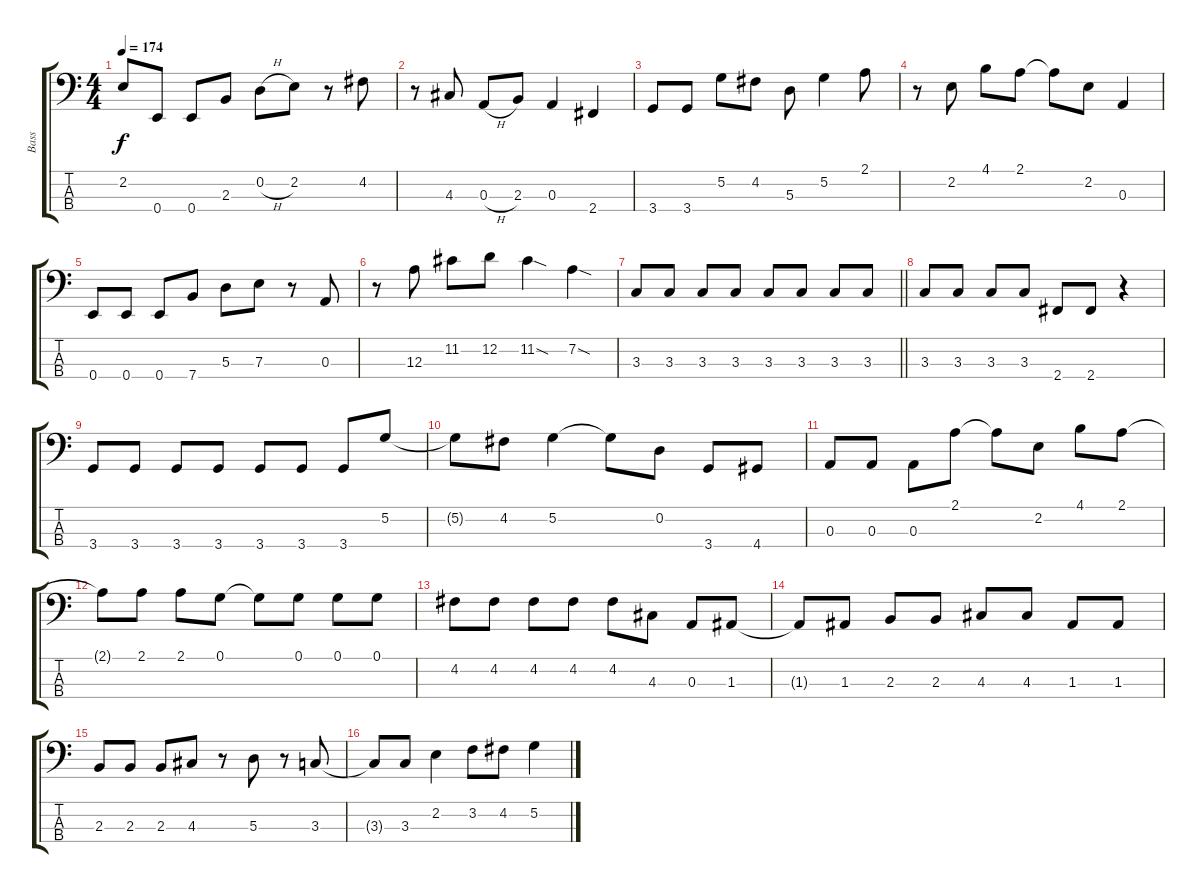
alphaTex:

\track ("Bass" "Bass") {instrument electricbassfinger}
\staff {score tabs}
\tuning (G2 D2 A1 E1) {hide}
\ts (4 4)
\tempo 174
\clef f4
\ks c
2.2.8{dy f} 0.4.8 0.4.8 2.3.8 0.2{h}.8 2.2.8 r.8 4.2.8 |
r.8 4.3.8 0.3{h}.8 2.3.8 0.3.4 2.4.4 |
3.4.8 3.4.8 5.2.8 4.2.8 5.3.8 5.2.4 2.1.8 |
r.8 2.2.8 4.1.8 2.1.8 2.1{t}.8 2.2.8 0.3.4 |
0.4.8 0.4.8 0.4.8 7.4.8 5.3.8 7.3.8 r.8 0.3.8 |
r.8 12.3.8 11.2.8 12.2.8 11.2{sod}.4 7.2{sod}.4 |
\barLineRight lightlight
3.3.8 3.3.8 3.3.8 3.3.8 3.3.8 3.3.8 3.3.8 3.3.8 |
3.3.8 3.3.8 3.3.8 3.3.8 2.4.8 2.4.8 r.4 |
3.4.8 3.4.8 3.4.8 3.4.8 3.4.8 3.4.8 3.4.8 5.2.8 |
5.2{t}.8 4.2.8 5.2.4 5.2{t}.8 0.2.8 3.4.8 4.4.8 |
0.3.8 0.3.8 0.3.8 2.1.8 2.1{t}.8 2.2.8 4.1.8 2.1.8 |
2.1{t}.8 2.1.8 2.1.8 0.1.8 0.1{t}.8 0.1.8 0.1.8 0.1.8 |
4.2.8 4.2.8 4.2.8 4.2.8 4.2.8 4.3.8 0.3.8 1.3.8 |
1.3{t}.8 1.3.8 2.3.8 2.3.8 4.3.8 4.3.8 1.3.8 1.3.8 |
2.3.8 2.3.8 2.3.8 4.3.8 r.8 5.3.8 r.8 3.3.8 |
3.3{t}.8 3.3.8 2.2.4 3.2.8 4.2.8 5.2.4
